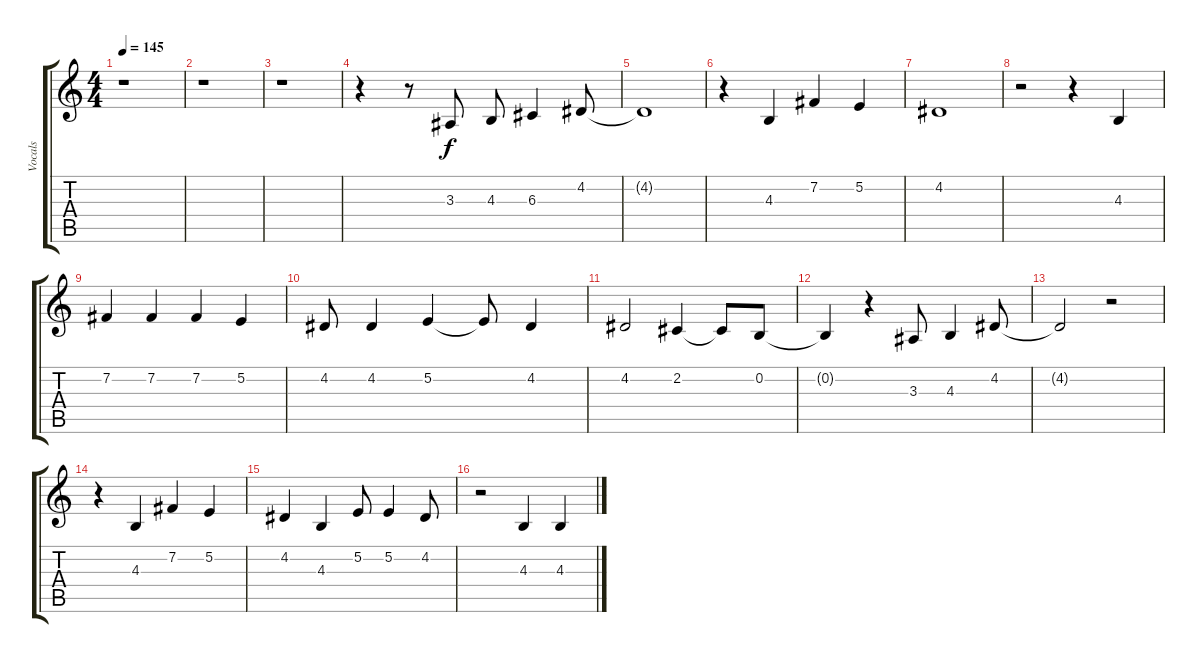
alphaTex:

\track ("Vocals" "Vocals") {instrument lead6voice}
\staff {score tabs}
\tuning (E4 B3 G3 D3 A2 E2) {hide}
\ts (4 4)
\tempo 145
\clef g2
\ks c
r.1{dy f instrument lead6voice} |
r.1 |
r.1 |
r.4 r.8 3.3.8 4.3.8 6.3.4 4.2.8 |
4.2{t}.1 |
r.4 4.3.4 7.2.4 5.2.4 |
4.2.1 |
r.2 r.4 4.3.4 |
7.2.4 7.2.4 7.2.4 5.2.4 |
4.2.8 4.2.4 5.2.4 5.2{t}.8 4.2.4 |
4.2.2 2.2.4 2.2{t}.8 0.2.8 |
0.2{t}.4 r.4 3.3.8 4.3.4 4.2.8 |
4.2{t}.2 r.2 |
r.4 4.3.4 7.2.4 5.2.4 |
4.2.4 4.3.4 5.2.8 5.2.4 4.2.8 |
r.2 4.3.4 4.3.4
